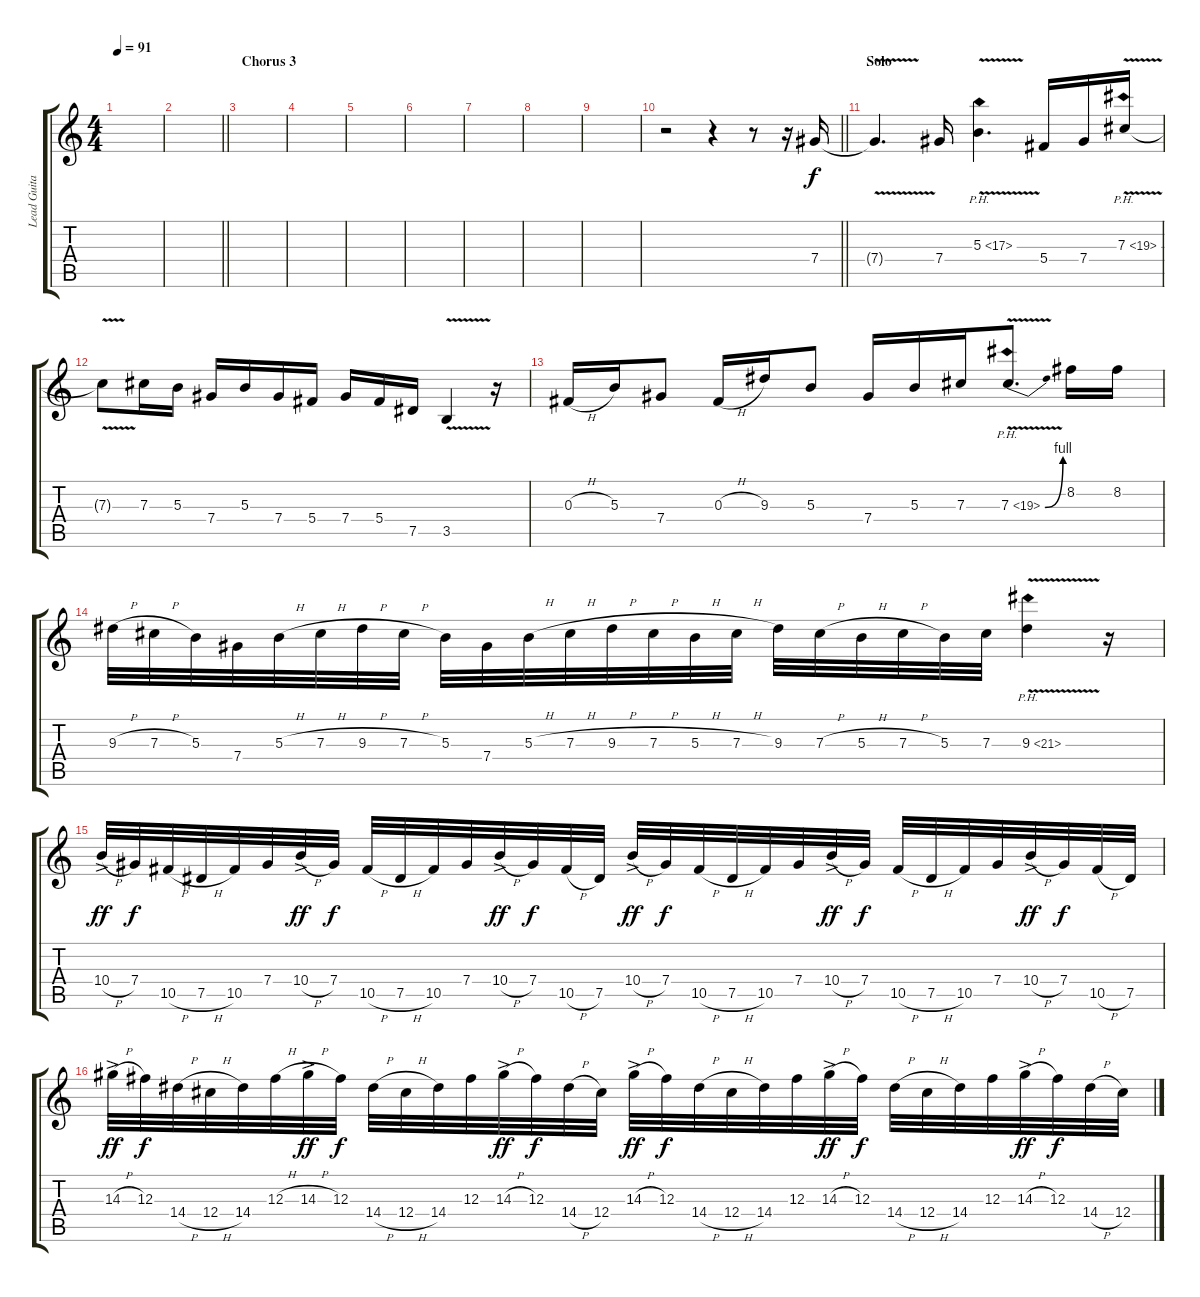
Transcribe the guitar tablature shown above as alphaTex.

\track ("Lead Guitar" "Lead Guita") {instrument distortionguitar}
\staff {score tabs}
\tuning (Eb4 Bb3 Gb3 Db3 Ab2 Db2) {hide}
\ts (4 4)
\tempo 91
\clef g2
\ks c
|
\barLineRight lightlight
|
\section ("" "Chorus 3")
|
|
|
|
|
|
|
\barLineRight lightlight
r.2 r.4 r.8 r.16 7.4.16{dy f volume 16} |
\section ("" "Solo")
7.4{v t}.4{d} 7.4.16 5.3{ph 12 v}.4{d} 5.4.16 7.4.16 7.3{ph 12 v}.16{instrument guitarharmonics} |
7.3{t}.8 7.3.16{instrument distortionguitar} 5.3.16 7.4.16 5.3.16 7.4.16 5.4.16 7.4.16 5.4.16 7.5.16 3.5{v}.4 r.16 |
0.3{h}.16 5.3.16 7.4.8 0.3{h}.16 9.3.16 5.3.8 7.4.16 5.3.16 7.3.16 7.3{be (bend 0 0 60 4) ph 12 v}.8{d instrument guitarharmonics} 8.2.16{instrument distortionguitar} 8.2.16 |
9.3{h}.32 7.3{h}.32 5.3.32 7.4.32 5.3{h}.32 7.3{h}.32 9.3{h}.32 7.3{h}.32 5.3.32 7.4.32 5.3{h}.32 7.3{h}.32 9.3{h}.32 7.3{h}.32 5.3{h}.32 7.3{h}.32 9.3.32 7.3{h}.32 5.3{h}.32 7.3{h}.32 5.3.32 7.3.32 9.3{ph 12 v}.4{instrument guitarharmonics} r.16 |
10.4{h ac}.32{dy ff instrument distortionguitar} 7.4.32{dy f} 10.5{h}.32 7.5{h}.32 10.5.32 7.4.32 10.4{h ac}.32{dy ff} 7.4.32{dy f} 10.5{h}.32 7.5{h}.32 10.5.32 7.4.32 10.4{h ac}.32{dy ff} 7.4.32{dy f} 10.5{h}.32 7.5.32 10.4{h ac}.32{dy ff} 7.4.32{dy f} 10.5{h}.32 7.5{h}.32 10.5.32 7.4.32 10.4{h ac}.32{dy ff} 7.4.32{dy f} 10.5{h}.32 7.5{h}.32 10.5.32 7.4.32 10.4{h ac}.32{dy ff} 7.4.32{dy f} 10.5{h}.32 7.5.32 |
14.3{h ac}.32{dy ff} 12.3.32{dy f} 14.4{h}.32 12.4{h}.32 14.4.32 12.3{h}.32 14.3{h ac}.32{dy ff} 12.3.32{dy f} 14.4{h}.32 12.4{h}.32 14.4.32 12.3.32 14.3{h ac}.32{dy ff} 12.3.32{dy f} 14.4{h}.32 12.4.32 14.3{h ac}.32{dy ff} 12.3.32{dy f} 14.4{h}.32 12.4{h}.32 14.4.32 12.3.32 14.3{h ac}.32{dy ff} 12.3.32{dy f} 14.4{h}.32 12.4{h}.32 14.4.32 12.3.32 14.3{h ac}.32{dy ff} 12.3.32{dy f} 14.4{h}.32 12.4.32
